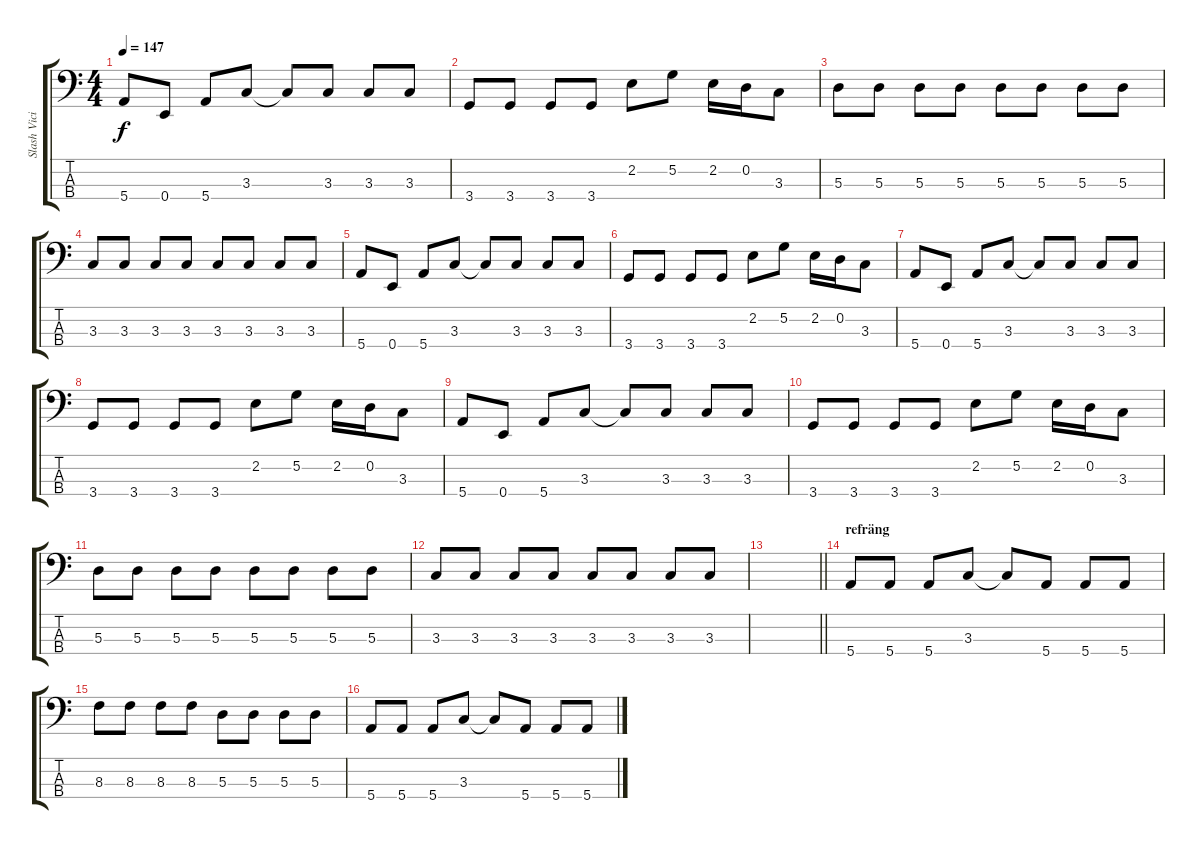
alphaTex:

\track ("Slash Vicious" "Slash Vici") {instrument electricbasspick}
\staff {score tabs}
\tuning (G2 D2 A1 E1) {hide}
\ts (4 4)
\tempo 147
\clef f4
\ks c
5.4.8{dy f} 0.4.8 5.4.8 3.3.8 3.3{t}.8 3.3.8 3.3.8 3.3.8 |
3.4.8 3.4.8 3.4.8 3.4.8 2.2.8 5.2.8 2.2.16 0.2.16 3.3.8 |
5.3.8 5.3.8 5.3.8 5.3.8 5.3.8 5.3.8 5.3.8 5.3.8 |
3.3.8 3.3.8 3.3.8 3.3.8 3.3.8 3.3.8 3.3.8 3.3.8 |
5.4.8 0.4.8 5.4.8 3.3.8 3.3{t}.8 3.3.8 3.3.8 3.3.8 |
3.4.8 3.4.8 3.4.8 3.4.8 2.2.8 5.2.8 2.2.16 0.2.16 3.3.8 |
5.4.8 0.4.8 5.4.8 3.3.8 3.3{t}.8 3.3.8 3.3.8 3.3.8 |
3.4.8 3.4.8 3.4.8 3.4.8 2.2.8 5.2.8 2.2.16 0.2.16 3.3.8 |
5.4.8 0.4.8 5.4.8 3.3.8 3.3{t}.8 3.3.8 3.3.8 3.3.8 |
3.4.8 3.4.8 3.4.8 3.4.8 2.2.8 5.2.8 2.2.16 0.2.16 3.3.8 |
5.3.8 5.3.8 5.3.8 5.3.8 5.3.8 5.3.8 5.3.8 5.3.8 |
3.3.8 3.3.8 3.3.8 3.3.8 3.3.8 3.3.8 3.3.8 3.3.8 |
\barLineRight lightlight
|
\section ("" "refräng")
5.4.8 5.4.8 5.4.8 3.3.8 3.3{t}.8 5.4.8 5.4.8 5.4.8 |
8.3.8 8.3.8 8.3.8 8.3.8 5.3.8 5.3.8 5.3.8 5.3.8 |
5.4.8 5.4.8 5.4.8 3.3.8 3.3{t}.8 5.4.8 5.4.8 5.4.8
